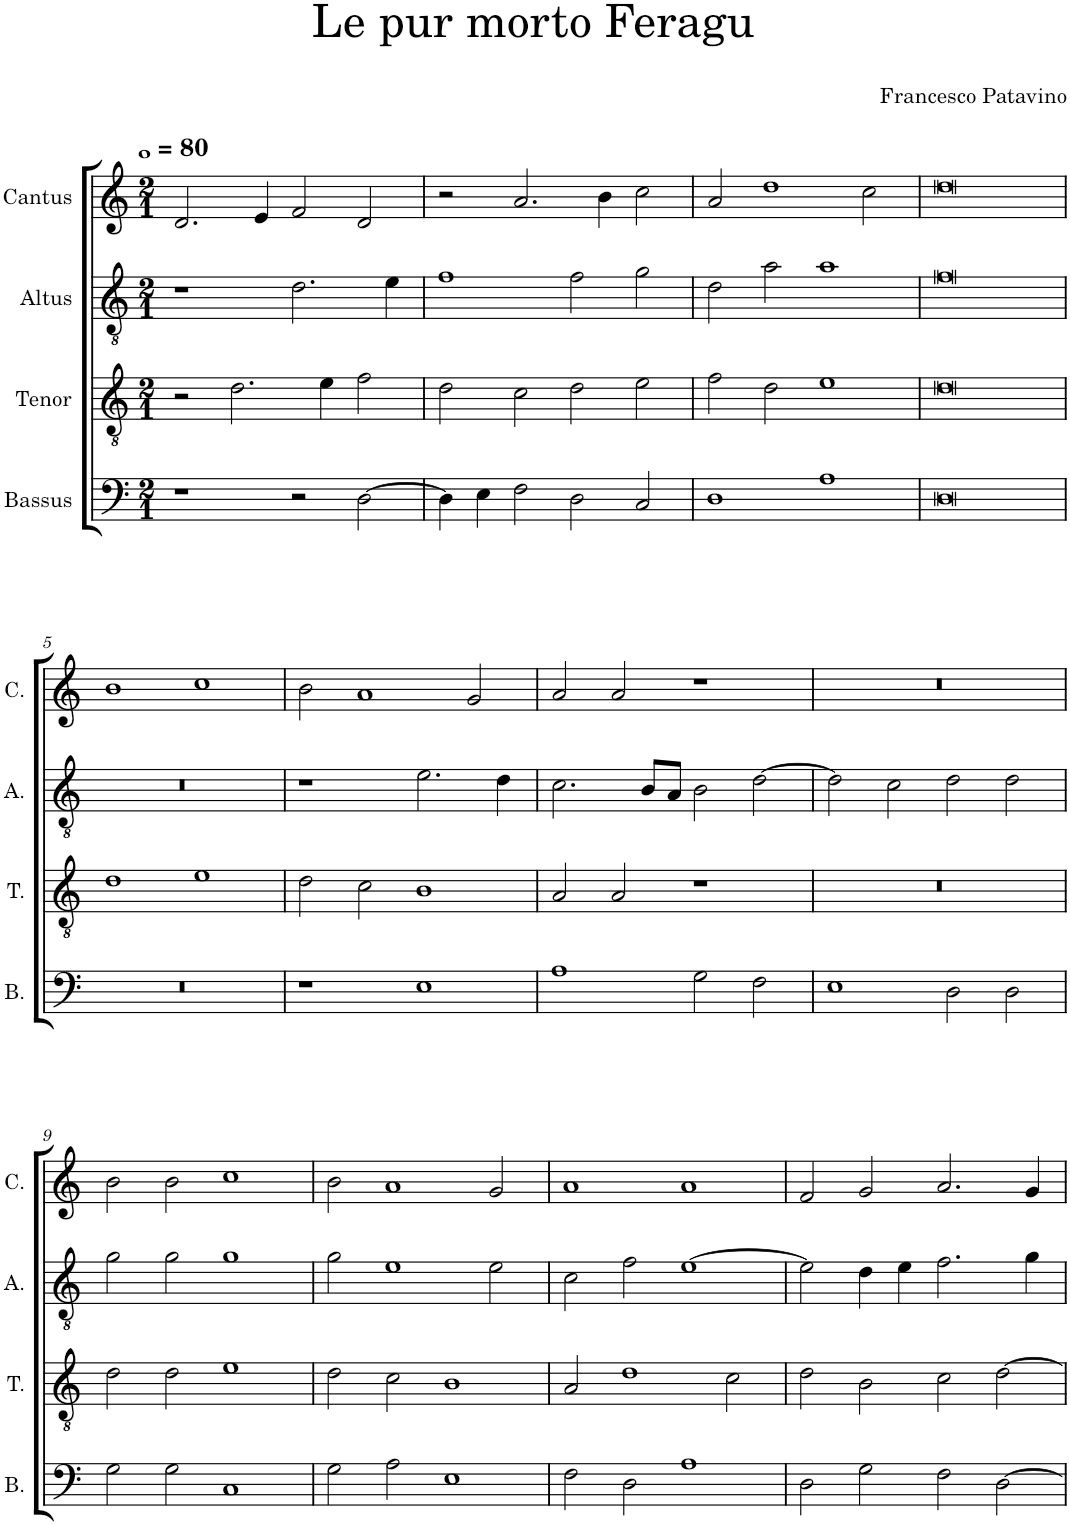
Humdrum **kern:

**kern	**kern	**kern	**kern
*part4	*part3	*part2	*part1
*staff4	*staff3	*staff2	*staff1
*I"Bassus	*I"Tenor	*I"Altus	*I"Cantus
*I'B.	*I'T.	*I'A.	*I'C.
*clefF4	*clefGv2	*clefGv2	*clefG2
*k[]	*k[]	*k[]	*k[]
*M2/1	*M2/1	*M2/1	*M2/1
*MM320	*MM320	*MM320	*MM320
=1	=1	=1	=1
1r	2r	1r	2.d/
.	2.d\	.	.
.	.	.	4e/
2r	.	2.d\	2f/
.	4e\	.	.
[2D\	2f\	.	2d/
.	.	4e\	.
=2	=2	=2	=2
4D\]	2d\	1f	2r
4E\	.	.	.
2F\	2c\	.	2.a/
2D\	2d\	2f\	.
.	.	.	4b\
2C/	2e\	2g\	2cc\
=3	=3	=3	=3
1D	2f\	2d\	2a/
.	2d\	2a\	1dd
1A	1e	1a	.
.	.	.	2cc\
=4	=4	=4	=4
0D	0d	0f	0dd
!!LO:LB:g=z
=5	=5	=5	=5
0r	1d	0r	1b
.	1e	.	1cc
=6	=6	=6	=6
1r	2d\	1r	2b\
.	2c\	.	1a
1E	1B	2.e\	.
.	.	.	2g/
.	.	4d\	.
=7	=7	=7	=7
1A	2A/	2.c\	2a/
.	2A/	.	2a/
.	.	8B/L	.
.	.	8A/J	.
2G\	1r	2B\	1r
2F\	.	[2d\	.
=8	=8	=8	=8
1E	0r	2d\]	0r
.	.	2c\	.
2D\	.	2d\	.
2D\	.	2d\	.
!!LO:LB:g=z
=9	=9	=9	=9
2G\	2d\	2g\	2b\
2G\	2d\	2g\	2b\
1C	1e	1g	1cc
=10	=10	=10	=10
2G\	2d\	2g\	2b\
2A\	2c\	1e	1a
1E	1B	.	.
.	.	2e\	2g/
=11	=11	=11	=11
2F\	2A/	2c\	1a
2D\	1d	2f\	.
1A	.	[1e	1a
.	2c\	.	.
=12	=12	=12	=12
2D\	2d\	2e\]	2f/
2G\	2B\	4d\	2g/
.	.	4e\	.
2F\	2c\	2.f\	2.a/
[2D\	[2d\	.	.
.	.	4g\	4g/
=	=	=	=
*-	*-	*-	*-
